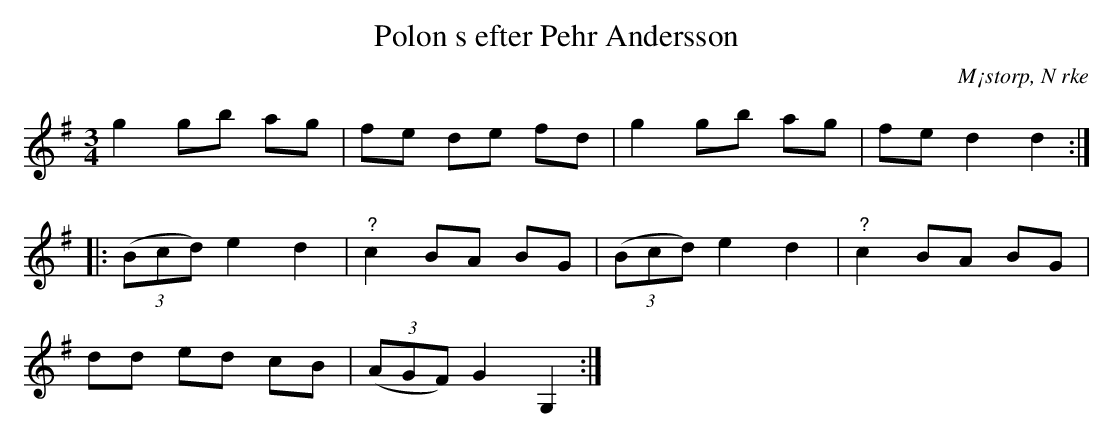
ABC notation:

X:1
T:Polon s efter Pehr Andersson
O:M¡storp, N rke
M:3/4
L:1/8
K:G
g2 gb ag | fe de fd | g2 gb ag | fe d2 d2 ::
((3Bcd) e2 d2 | "^?"c2 BA BG | ((3Bcd) e2 d2 | "^?"c2 BA BG |
dd ed cB | ((3AGF) G2 G,2 :|
